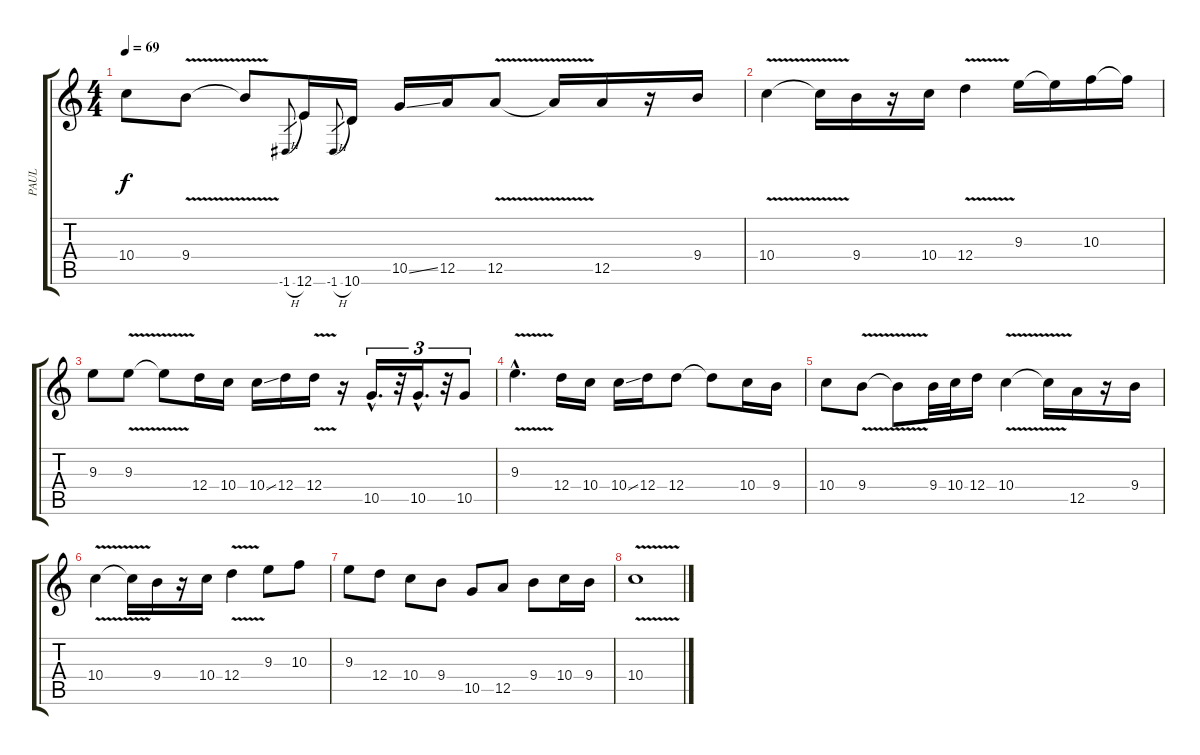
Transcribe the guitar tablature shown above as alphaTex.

\track ("PAUL" "PAUL") {instrument distortionguitar}
\staff {score tabs}
\tuning (E4 B3 G3 D3 A2 E2) {hide}
\ts (4 4)
\tempo 69
\clef g2
\ks c
10.4.8{dy f} 9.4{v}.8 9.4{t}.8 -1.6{h}.8{gr} 12.6.16 -1.6{h}.8{gr} 10.6.16 10.5{ss}.16 12.5.16 12.5{v}.8 12.5{t}.16 12.5.16 r.16 9.4.16 |
10.4{v}.4 10.4{t}.16 9.4.16 r.16 10.4.16 12.4{v}.4 9.3.16 9.3{t}.16 10.3.16 10.3{t}.16 |
9.3.8 9.3{v}.8 9.3{t}.8 12.4.16 10.4.16 10.4{ss}.16 12.4.16 12.4{v}.16 r.16 10.5{hac}.16{d tu (3 2)} r.32{tu (3 2)} 10.5{hac}.16{d tu (3 2)} r.32{tu (3 2)} 10.5.8{tu (3 2)} |
9.3{v hac}.4{d} 12.4.16 10.4.16 10.4{ss}.16 12.4.16 12.4.8 12.4{t}.8 10.4.16 9.4.16 |
10.4.8 9.4{v}.8 9.4{t}.8 9.4.32 10.4.32 12.4.16 10.4{v}.4 10.4{t}.16 12.5.16 r.16 9.4.16 |
10.4{v}.4 10.4{t}.16 9.4.16 r.16 10.4.16 12.4{v}.4 9.3.8 10.3.8 |
9.3.8 12.4.8 10.4.8 9.4.8 10.5.8 12.5.8 9.4.8 10.4.16 9.4.16 |
10.4{v}.1
